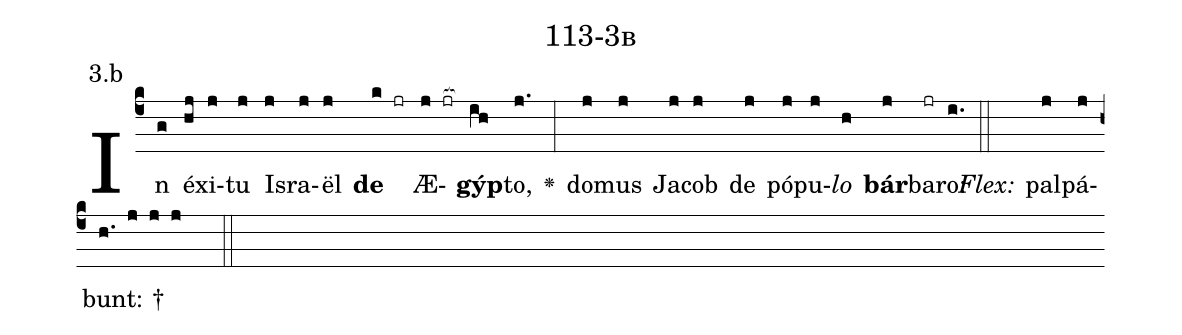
name: 113-3b;
annotation: 3.b;
%%
(c4)In(g) éx(hj)i(j)tu(j) Is(j)ra(j)ël(j) <b>de</b>(k jr) Æ(j jr[ocb:1{])<b>gýp</b>(ih[ocb:0}])to,(j.) <v>\greheightstar</v>(:) do(j)mus(j) Ja(j)cob(j) de(j) pó(j)pu(j)<i>lo</i>(h) <b>bár</b>(j)ba(jr)ro:(i.) (::)
<i>Flex:</i>()  pal(j)pá(j)bunt: †(h. j j j  ::)

%E(j) u(j) o(j) u(h) a(j) e.(i.) (::)
